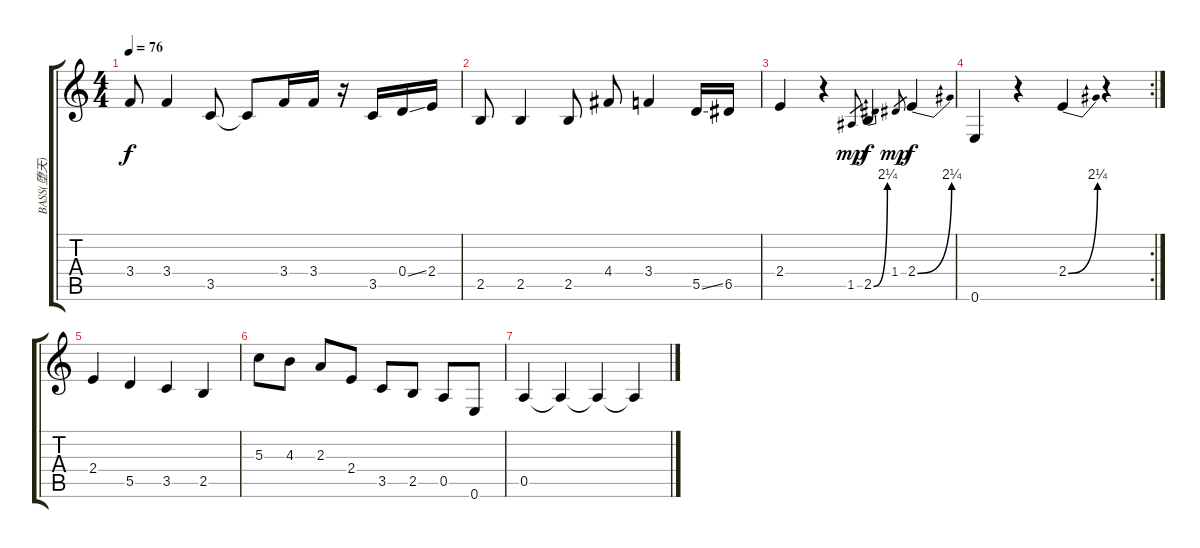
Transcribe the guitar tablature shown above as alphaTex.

\track ("BASS(堕天)" "BASS(堕天)") {instrument electricbassfinger}
\staff {score tabs}
\tuning (E4 B3 G3 D3 A2 E2) {hide}
\ts (4 4)
\tempo 76
\clef g2
\ks c
3.4.8{dy f} 3.4.4 3.5.8 3.5{t}.8 3.4.16 3.4.16 r.16 3.5.16 0.4{ss}.16 2.4.16 |
2.5.8 2.5.4 2.5.8 4.4.8 3.4.4 5.5{ss}.16 6.5.16 |
2.4.4 r.4 1.5.8{gr dy mp} 2.5{be (bend 0 0 60 9)}.4{dy f} 1.4.8{gr dy mp} 2.4{be (bend 0 0 60 9)}.4{dy f} |
\rc 2
0.6.4 r.4 2.4{be (bend 0 0 60 9)}.4 r.4 |
2.4.4 5.5.4 3.5.4 2.5.4 |
5.3.8 4.3.8 2.3.8 2.4.8 3.5.8 2.5.8 0.5.8 0.6.8 |
0.5.4 0.5{t}.4 0.5{t}.4 0.5{t}.4
